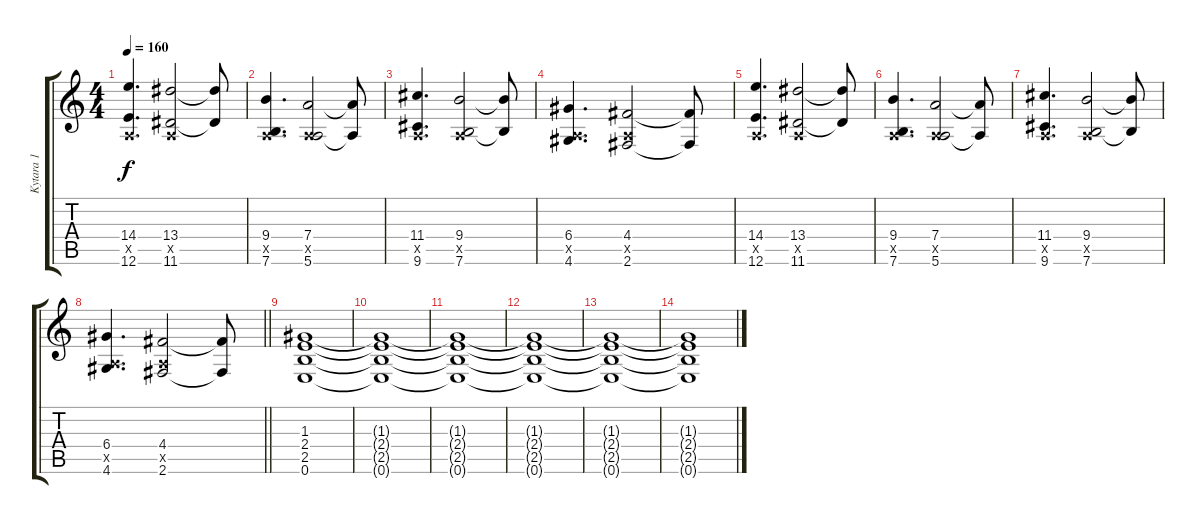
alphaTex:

\track ("Kytara 1" "Kytara 1") {instrument overdrivenguitar}
\staff {score tabs}
\tuning (E4 B3 G3 D3 A2 E2) {hide}
\ts (4 4)
\tempo 160
\clef g2
\ks c
(14.4 0.5{x} 12.6).4{d dy f} (13.4 0.5{x} 11.6).2 (13.4{t} 11.6{t}).8 |
(9.4 0.5{x} 7.6).4{d} (7.4 0.5{x} 5.6).2 (7.4{t} 5.6{t}).8 |
(11.4 0.5{x} 9.6).4{d} (9.4 0.5{x} 7.6).2 (9.4{t} 7.6{t}).8 |
(6.4 0.5{x} 4.6).4{d} (4.4 0.5{x} 2.6).2 (4.4{t} 2.6{t}).8 |
(14.4 0.5{x} 12.6).4{d} (13.4 0.5{x} 11.6).2 (13.4{t} 11.6{t}).8 |
(9.4 0.5{x} 7.6).4{d} (7.4 0.5{x} 5.6).2 (7.4{t} 5.6{t}).8 |
(11.4 0.5{x} 9.6).4{d} (9.4 0.5{x} 7.6).2 (9.4{t} 7.6{t}).8 |
\barLineRight lightlight
(6.4 0.5{x} 4.6).4{d} (4.4 0.5{x} 2.6).2 (4.4{t} 2.6{t}).8 |
\section ("" "")
(1.3 2.4 2.5 0.6).1{volume 0} |
(1.3{t} 2.4{t} 2.5{t} 0.6{t}).1 |
(1.3{t} 2.4{t} 2.5{t} 0.6{t}).1 |
(1.3{t} 2.4{t} 2.5{t} 0.6{t}).1 |
(1.3{t} 2.4{t} 2.5{t} 0.6{t}).1 |
(1.3{t} 2.4{t} 2.5{t} 0.6{t}).1
